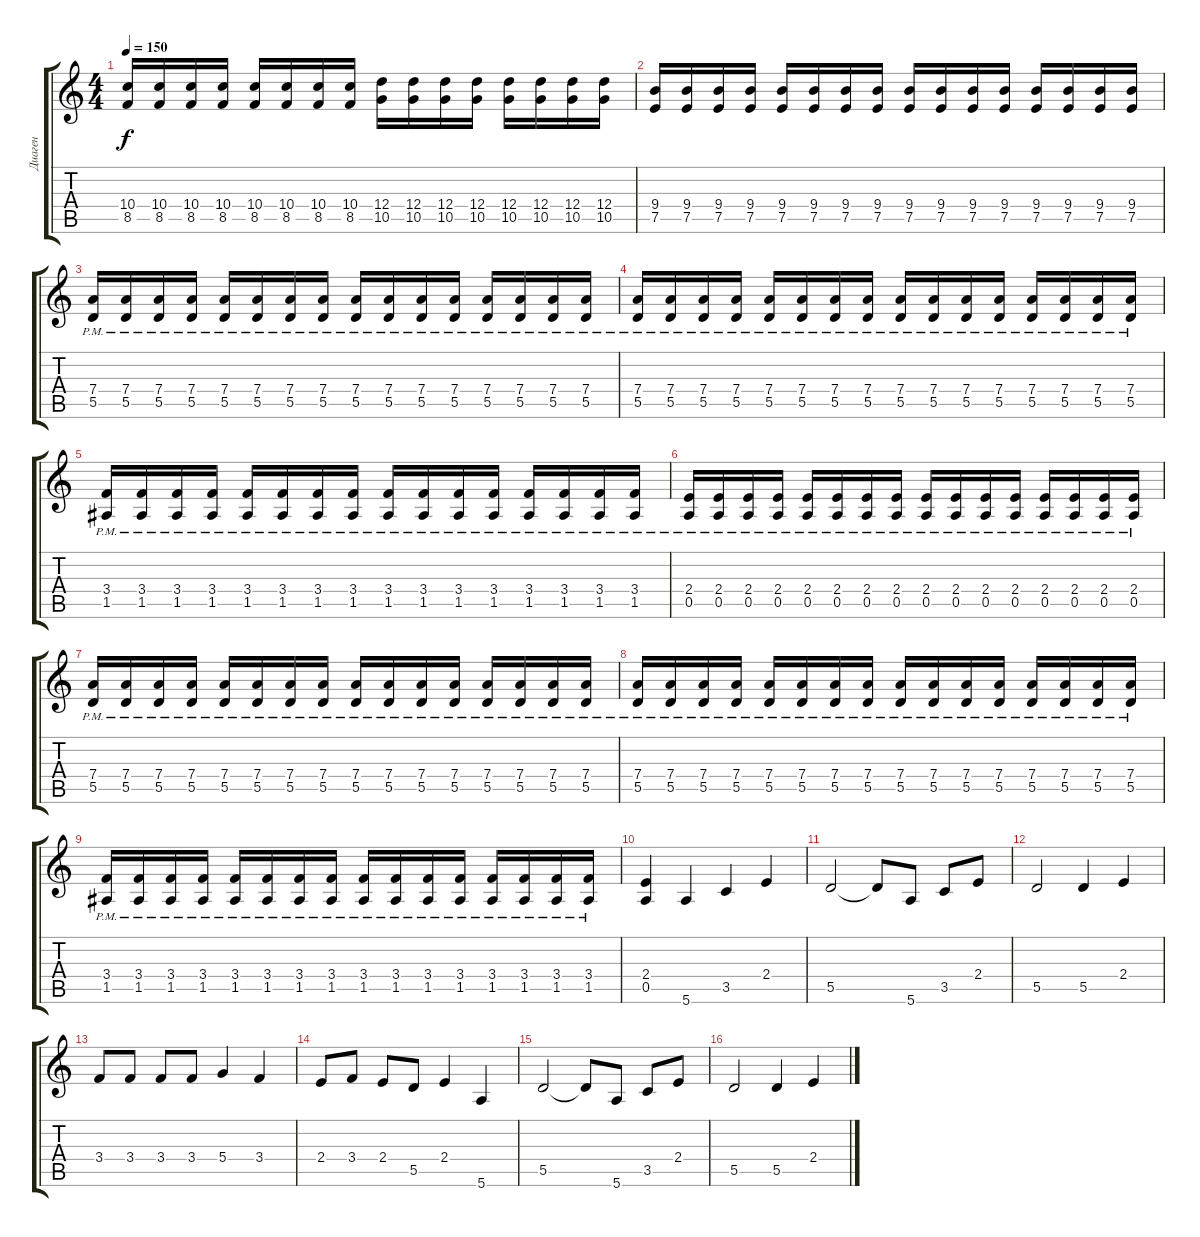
\track ("Диаген" "Диаген") {instrument distortionguitar}
\staff {score tabs}
\tuning (E4 B3 G3 D3 A2 E2) {hide}
\ts (4 4)
\tempo 150
\clef g2
\ks c
(10.4 8.5).16{dy f} (10.4 8.5).16 (10.4 8.5).16 (10.4 8.5).16 (10.4 8.5).16 (10.4 8.5).16 (10.4 8.5).16 (10.4 8.5).16 (12.4 10.5).16 (12.4 10.5).16 (12.4 10.5).16 (12.4 10.5).16 (12.4 10.5).16 (12.4 10.5).16 (12.4 10.5).16 (12.4 10.5).16 |
(9.4 7.5).16 (9.4 7.5).16 (9.4 7.5).16 (9.4 7.5).16 (9.4 7.5).16 (9.4 7.5).16 (9.4 7.5).16 (9.4 7.5).16 (9.4 7.5).16 (9.4 7.5).16 (9.4 7.5).16 (9.4 7.5).16 (9.4 7.5).16 (9.4 7.5).16 (9.4 7.5).16 (9.4 7.5).16 |
(7.4{pm} 5.5{pm}).16 (7.4{pm} 5.5{pm}).16 (7.4{pm} 5.5{pm}).16 (7.4{pm} 5.5{pm}).16 (7.4{pm} 5.5{pm}).16 (7.4{pm} 5.5{pm}).16 (7.4{pm} 5.5{pm}).16 (7.4{pm} 5.5{pm}).16 (7.4{pm} 5.5{pm}).16 (7.4{pm} 5.5{pm}).16 (7.4{pm} 5.5{pm}).16 (7.4{pm} 5.5{pm}).16 (7.4{pm} 5.5{pm}).16 (7.4{pm} 5.5{pm}).16 (7.4{pm} 5.5{pm}).16 (7.4{pm} 5.5{pm}).16 |
(7.4{pm} 5.5{pm}).16 (7.4{pm} 5.5{pm}).16 (7.4{pm} 5.5{pm}).16 (7.4{pm} 5.5{pm}).16 (7.4{pm} 5.5{pm}).16 (7.4{pm} 5.5{pm}).16 (7.4{pm} 5.5{pm}).16 (7.4{pm} 5.5{pm}).16 (7.4{pm} 5.5{pm}).16 (7.4{pm} 5.5{pm}).16 (7.4{pm} 5.5{pm}).16 (7.4{pm} 5.5{pm}).16 (7.4{pm} 5.5{pm}).16 (7.4{pm} 5.5{pm}).16 (7.4{pm} 5.5{pm}).16 (7.4{pm} 5.5{pm}).16 |
(3.4{pm} 1.5{pm}).16 (3.4{pm} 1.5{pm}).16 (3.4{pm} 1.5{pm}).16 (3.4{pm} 1.5{pm}).16 (3.4{pm} 1.5{pm}).16 (3.4{pm} 1.5{pm}).16 (3.4{pm} 1.5{pm}).16 (3.4{pm} 1.5{pm}).16 (3.4{pm} 1.5{pm}).16 (3.4{pm} 1.5{pm}).16 (3.4{pm} 1.5{pm}).16 (3.4{pm} 1.5{pm}).16 (3.4{pm} 1.5{pm}).16 (3.4{pm} 1.5{pm}).16 (3.4{pm} 1.5{pm}).16 (3.4{pm} 1.5{pm}).16 |
(2.4{pm} 0.5{pm}).16 (2.4{pm} 0.5{pm}).16 (2.4{pm} 0.5{pm}).16 (2.4{pm} 0.5{pm}).16 (2.4{pm} 0.5{pm}).16 (2.4{pm} 0.5{pm}).16 (2.4{pm} 0.5{pm}).16 (2.4{pm} 0.5{pm}).16 (2.4{pm} 0.5{pm}).16 (2.4{pm} 0.5{pm}).16 (2.4{pm} 0.5{pm}).16 (2.4{pm} 0.5{pm}).16 (2.4{pm} 0.5{pm}).16 (2.4{pm} 0.5{pm}).16 (2.4{pm} 0.5{pm}).16 (2.4{pm} 0.5{pm}).16 |
(7.4{pm} 5.5{pm}).16 (7.4{pm} 5.5{pm}).16 (7.4{pm} 5.5{pm}).16 (7.4{pm} 5.5{pm}).16 (7.4{pm} 5.5{pm}).16 (7.4{pm} 5.5{pm}).16 (7.4{pm} 5.5{pm}).16 (7.4{pm} 5.5{pm}).16 (7.4{pm} 5.5{pm}).16 (7.4{pm} 5.5{pm}).16 (7.4{pm} 5.5{pm}).16 (7.4{pm} 5.5{pm}).16 (7.4{pm} 5.5{pm}).16 (7.4{pm} 5.5{pm}).16 (7.4{pm} 5.5{pm}).16 (7.4{pm} 5.5{pm}).16 |
(7.4{pm} 5.5{pm}).16 (7.4{pm} 5.5{pm}).16 (7.4{pm} 5.5{pm}).16 (7.4{pm} 5.5{pm}).16 (7.4{pm} 5.5{pm}).16 (7.4{pm} 5.5{pm}).16 (7.4{pm} 5.5{pm}).16 (7.4{pm} 5.5{pm}).16 (7.4{pm} 5.5{pm}).16 (7.4{pm} 5.5{pm}).16 (7.4{pm} 5.5{pm}).16 (7.4{pm} 5.5{pm}).16 (7.4{pm} 5.5{pm}).16 (7.4{pm} 5.5{pm}).16 (7.4{pm} 5.5{pm}).16 (7.4{pm} 5.5{pm}).16 |
(3.4{pm} 1.5{pm}).16 (3.4{pm} 1.5{pm}).16 (3.4{pm} 1.5{pm}).16 (3.4{pm} 1.5{pm}).16 (3.4{pm} 1.5{pm}).16 (3.4{pm} 1.5{pm}).16 (3.4{pm} 1.5{pm}).16 (3.4{pm} 1.5{pm}).16 (3.4{pm} 1.5{pm}).16 (3.4{pm} 1.5{pm}).16 (3.4{pm} 1.5{pm}).16 (3.4{pm} 1.5{pm}).16 (3.4{pm} 1.5{pm}).16 (3.4{pm} 1.5{pm}).16 (3.4{pm} 1.5{pm}).16 (3.4{pm} 1.5{pm}).16 |
(2.4 0.5).4 5.6.4 3.5.4 2.4.4 |
5.5.2 5.5{t}.8 5.6.8 3.5.8 2.4.8 |
5.5.2 5.5.4 2.4.4 |
3.4.8 3.4.8 3.4.8 3.4.8 5.4.4 3.4.4 |
2.4.8 3.4.8 2.4.8 5.5.8 2.4.4 5.6.4 |
5.5.2 5.5{t}.8 5.6.8 3.5.8 2.4.8 |
5.5.2 5.5.4 2.4.4
